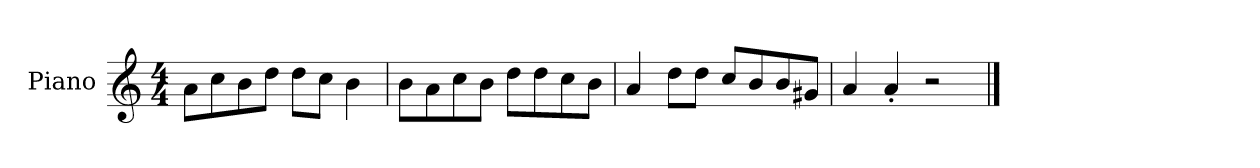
**kern
*part1
*staff1
*I"Piano
*I'P-no
*clefG2
*k[]
*M4/4
*MM90
=1
8a\L
8cc\
8b\
8dd\J
8dd\L
8cc\J
4b\
=2
8b\L
8a\
8cc\
8b\J
8dd\L
8dd\
8cc\
8b\J
=3
4a/
8dd\L
8dd\J
8cc/L
8b/
8b/
8g#X/J
=4
4a/
4a'/
2r
==
*-
